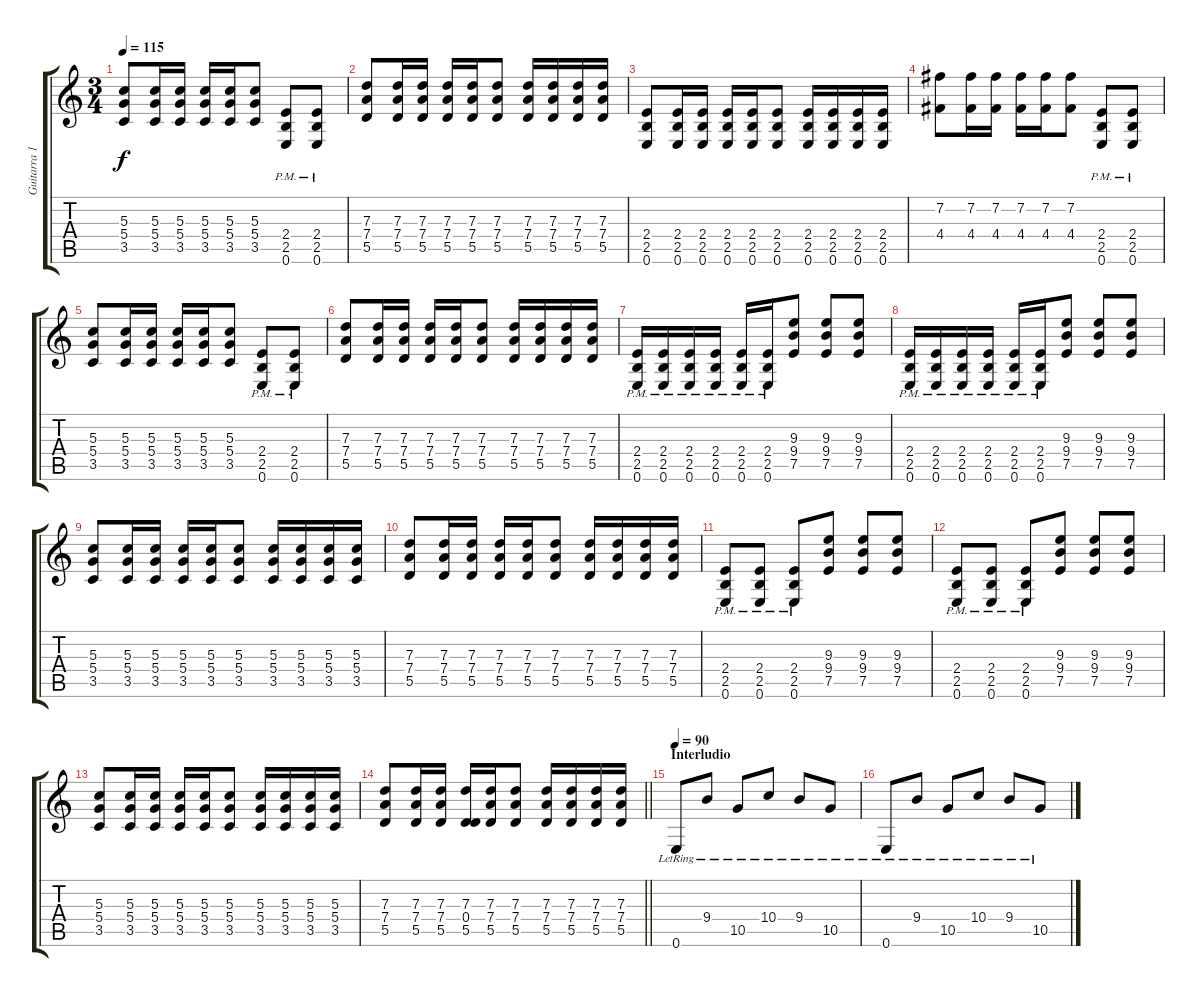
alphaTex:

\track ("Guitarra 1" "Guitarra 1") {instrument overdrivenguitar}
\staff {score tabs}
\tuning (E4 B3 G3 D3 A2 E2) {hide}
\ts (3 4)
\tempo 115
\clef g2
\ks c
(5.3 5.4 3.5).8{dy f} (5.3 5.4 3.5).16 (5.3 5.4 3.5).16 (5.3 5.4 3.5).16 (5.3 5.4 3.5).16 (5.3 5.4 3.5).8 (2.4{pm} 2.5{pm} 0.6{pm}).8 (2.4{pm} 2.5{pm} 0.6).8 |
(7.3 7.4 5.5).8 (7.3 7.4 5.5).16 (7.3 7.4 5.5).16 (7.3 7.4 5.5).16 (7.3 7.4 5.5).16 (7.3 7.4 5.5).8 (7.3 7.4 5.5).16 (7.3 7.4 5.5).16 (7.3 7.4 5.5).16 (7.3 7.4 5.5).16 |
(2.4 2.5 0.6).8 (2.4 2.5 0.6).16 (2.4 2.5 0.6).16 (2.4 2.5 0.6).16 (2.4 2.5 0.6).16 (2.4 2.5 0.6).8 (2.4 2.5 0.6).16 (2.4 2.5 0.6).16 (2.4 2.5 0.6).16 (2.4 2.5 0.6).16 |
(7.2 4.4).8 (7.2 4.4).16 (7.2 4.4).16 (7.2 4.4).16 (7.2 4.4).16 (7.2 4.4).8 (2.4{pm} 2.5{pm} 0.6{pm}).8 (2.4{pm} 2.5{pm} 0.6{pm}).8 |
(5.3 5.4 3.5).8 (5.3 5.4 3.5).16 (5.3 5.4 3.5).16 (5.3 5.4 3.5).16 (5.3 5.4 3.5).16 (5.3 5.4 3.5).8 (2.4{pm} 2.5{pm} 0.6{pm}).8 (2.4{pm} 2.5{pm} 0.6{pm}).8 |
(7.3 7.4 5.5).8 (7.3 7.4 5.5).16 (7.3 7.4 5.5).16 (7.3 7.4 5.5).16 (7.3 7.4 5.5).16 (7.3 7.4 5.5).8 (7.3 7.4 5.5).16 (7.3 7.4 5.5).16 (7.3 7.4 5.5).16 (7.3 7.4 5.5).16 |
(2.4{pm} 2.5{pm} 0.6{pm}).16 (2.4{pm} 2.5{pm} 0.6{pm}).16 (2.4{pm} 2.5{pm} 0.6).16 (2.4{pm} 2.5{pm} 0.6{pm}).16 (2.4{pm} 2.5{pm} 0.6{pm}).16 (2.4{pm} 2.5{pm} 0.6{pm}).16 (9.3 9.4 7.5).8 (9.3 9.4 7.5).8 (9.3 9.4 7.5).8 |
(2.4{pm} 2.5{pm} 0.6{pm}).16 (2.4{pm} 2.5{pm} 0.6{pm}).16 (2.4{pm} 2.5{pm} 0.6{pm}).16 (2.4{pm} 2.5{pm} 0.6{pm}).16 (2.4{pm} 2.5{pm} 0.6{pm}).16 (2.4{pm} 2.5{pm} 0.6{pm}).16 (9.3 9.4 7.5).8 (9.3 9.4 7.5).8 (9.3 9.4 7.5).8 |
(5.3 5.4 3.5).8 (5.3 5.4 3.5).16 (5.3 5.4 3.5).16 (5.3 5.4 3.5).16 (5.3 5.4 3.5).16 (5.3 5.4 3.5).8 (5.3 5.4 3.5).16 (5.3 5.4 3.5).16 (5.3 5.4 3.5).16 (5.3 5.4 3.5).16 |
(7.3 7.4 5.5).8 (7.3 7.4 5.5).16 (7.3 7.4 5.5).16 (7.3 7.4 5.5).16 (7.3 7.4 5.5).16 (7.3 7.4 5.5).8 (7.3 7.4 5.5).16 (7.3 7.4 5.5).16 (7.3 7.4 5.5).16 (7.3 7.4 5.5).16 |
(2.4{pm} 2.5{pm} 0.6{pm}).8 (2.4{pm} 2.5{pm} 0.6{pm}).8 (2.4{pm} 2.5{pm} 0.6).8 (9.3 9.4 7.5).8 (9.3 9.4 7.5).8 (9.3 9.4 7.5).8 |
(2.4{pm} 2.5{pm} 0.6{pm}).8 (2.4 2.5{pm} 0.6{pm}).8 (2.4{pm} 2.5{pm} 0.6).8 (9.3 9.4 7.5).8 (9.3 9.4 7.5).8 (9.3 9.4 7.5).8 |
(5.3 5.4 3.5).8 (5.3 5.4 3.5).16 (5.3 5.4 3.5).16 (5.3 5.4 3.5).16 (5.3 5.4 3.5).16 (5.3 5.4 3.5).8 (5.3 5.4 3.5).16 (5.3 5.4 3.5).16 (5.3 5.4 3.5).16 (5.3 5.4 3.5).16 |
\barLineRight lightlight
(7.3 7.4 5.5).8 (7.3 7.4 5.5).16 (7.3 7.4 5.5).16 (7.3 0.4 5.5).16 (7.3 7.4 5.5).16 (7.3 7.4 5.5).8 (7.3 7.4 5.5).16 (7.3 7.4 5.5).16 (7.3 7.4 5.5).16 (7.3 7.4 5.5).16 |
\section ("" "Interludio ")
\tempo 90
0.6{lr}.8{instrument electricguitarjazz} 9.4{lr}.8 10.5{lr}.8 10.4{lr}.8 9.4{lr}.8 10.5{lr}.8 |
0.6{lr}.8 9.4{lr}.8 10.5{lr}.8 10.4{lr}.8 9.4{lr}.8 10.5{lr}.8
